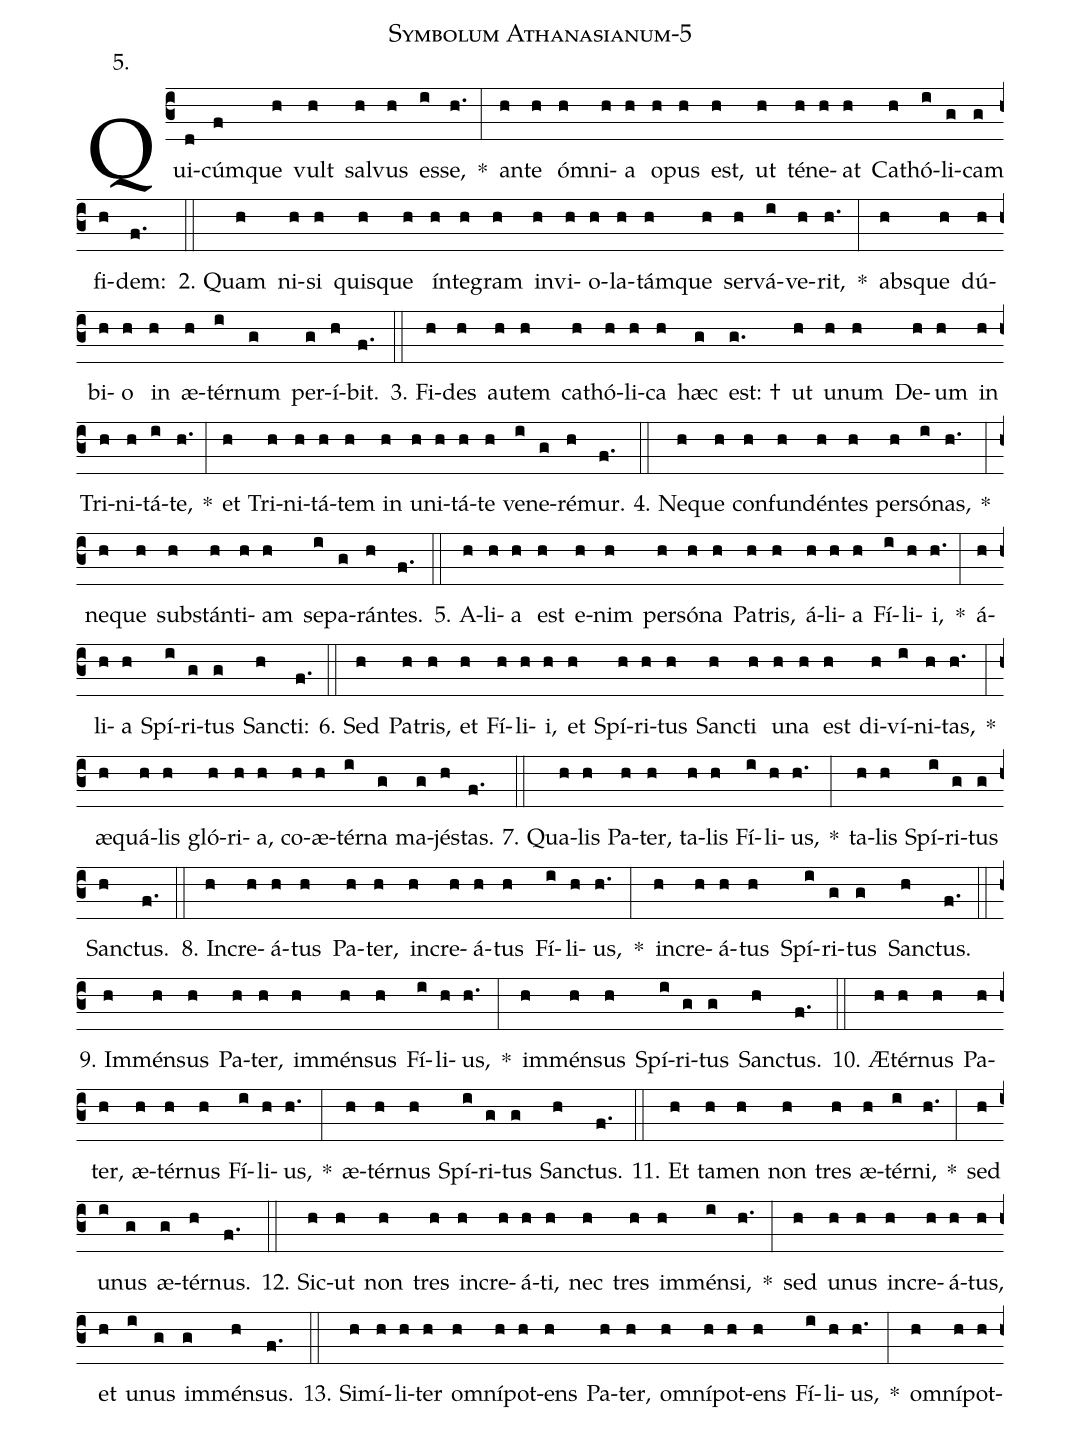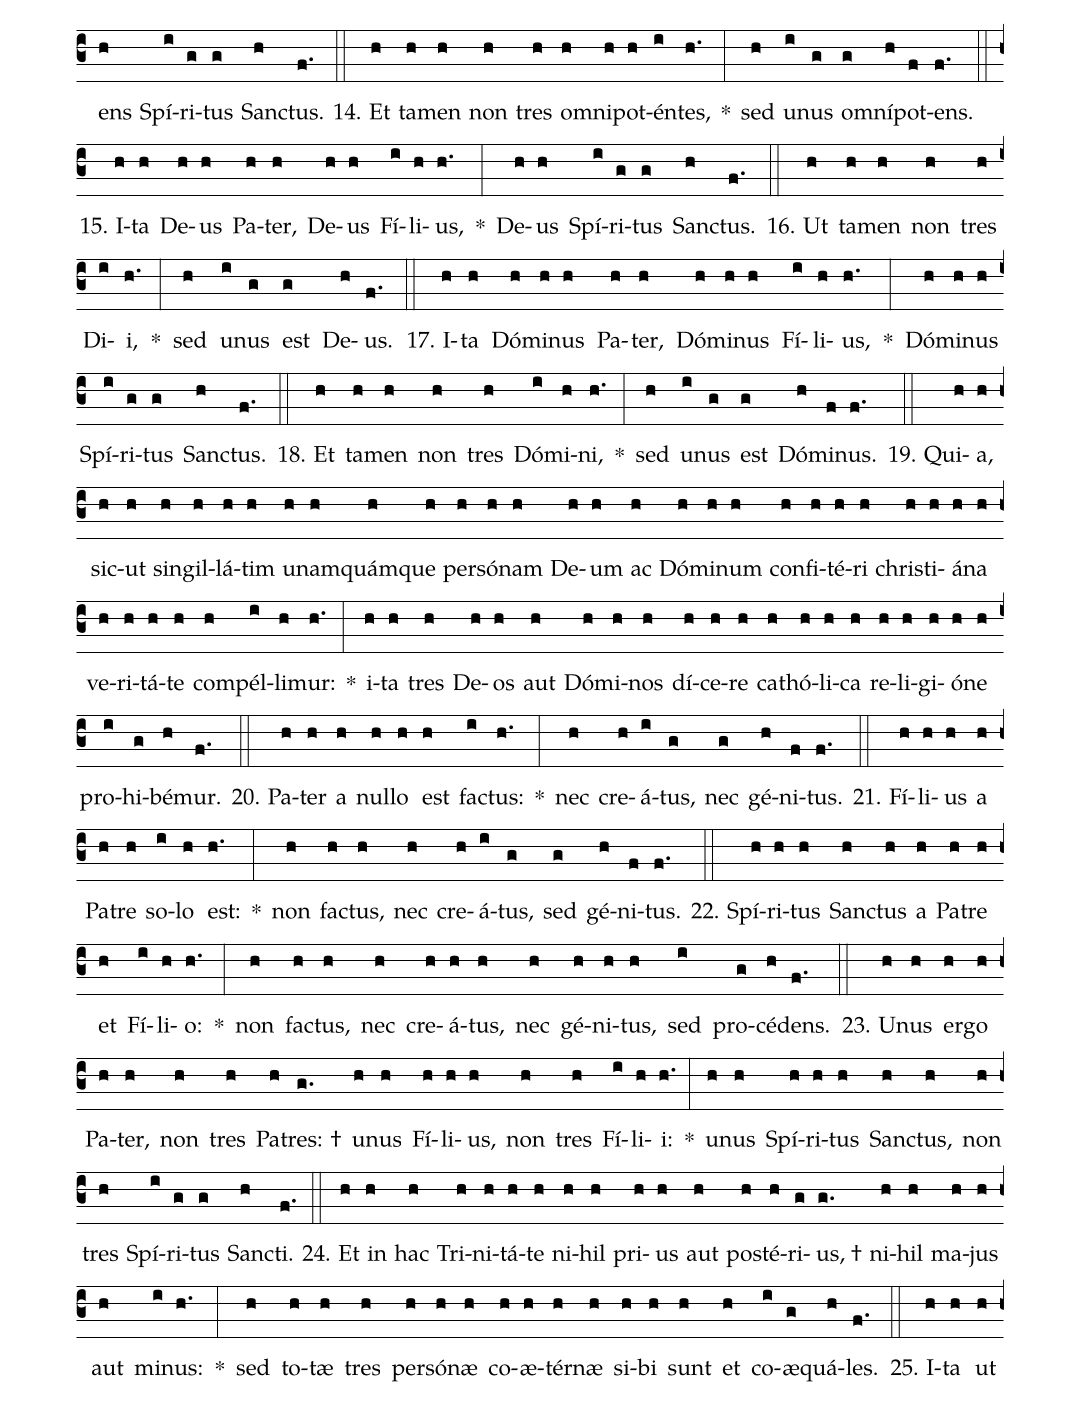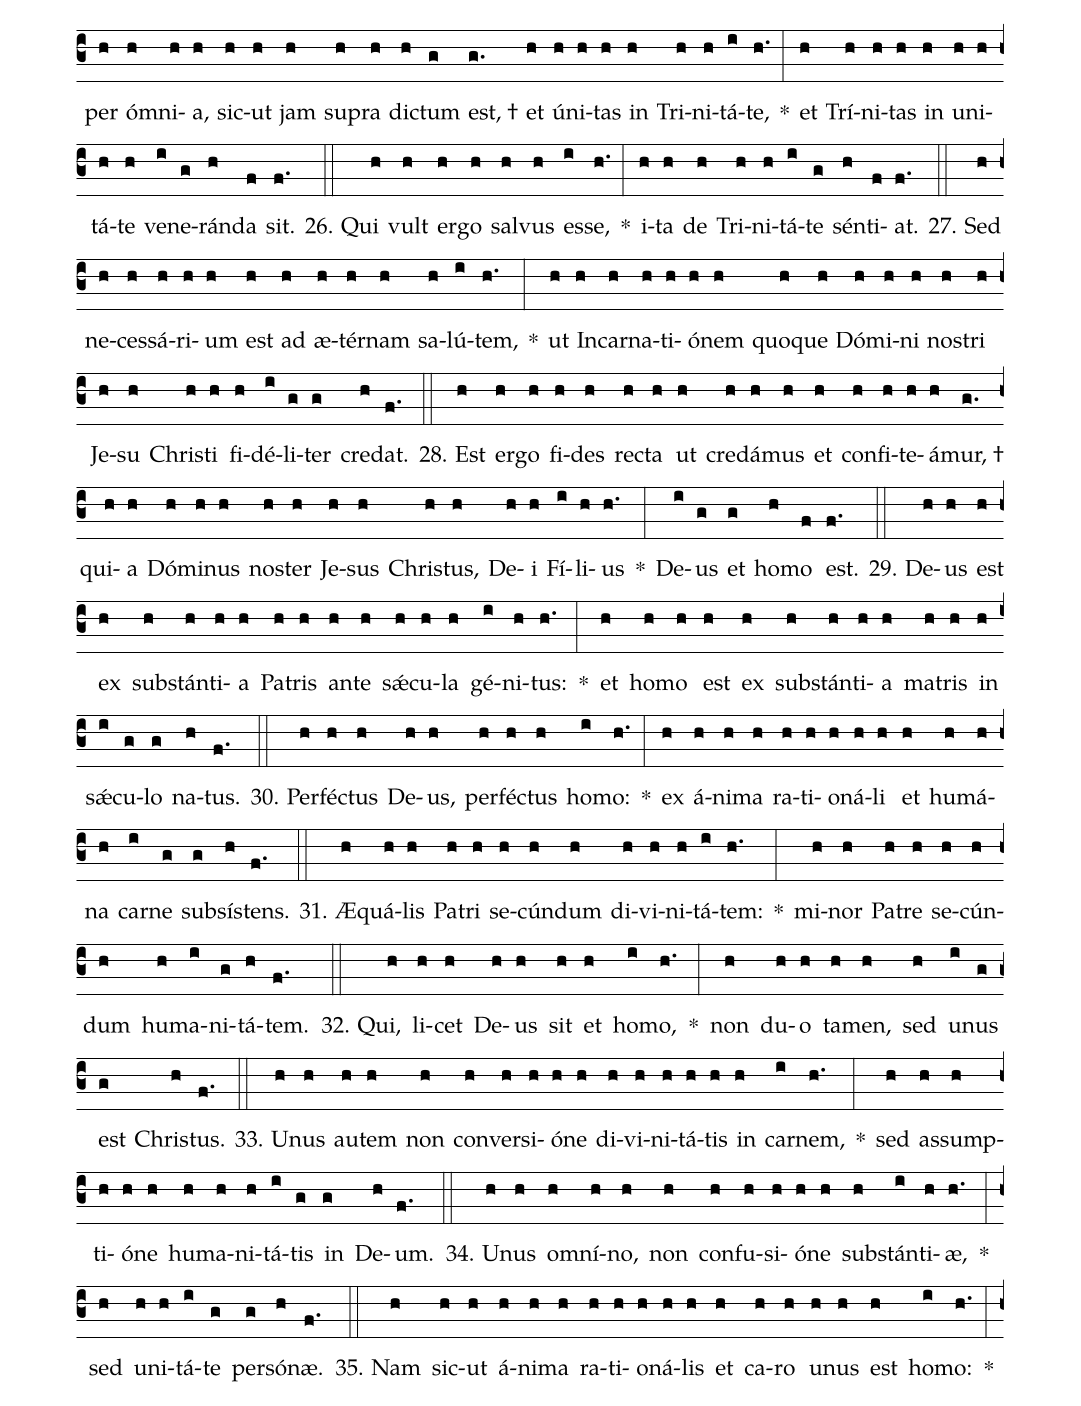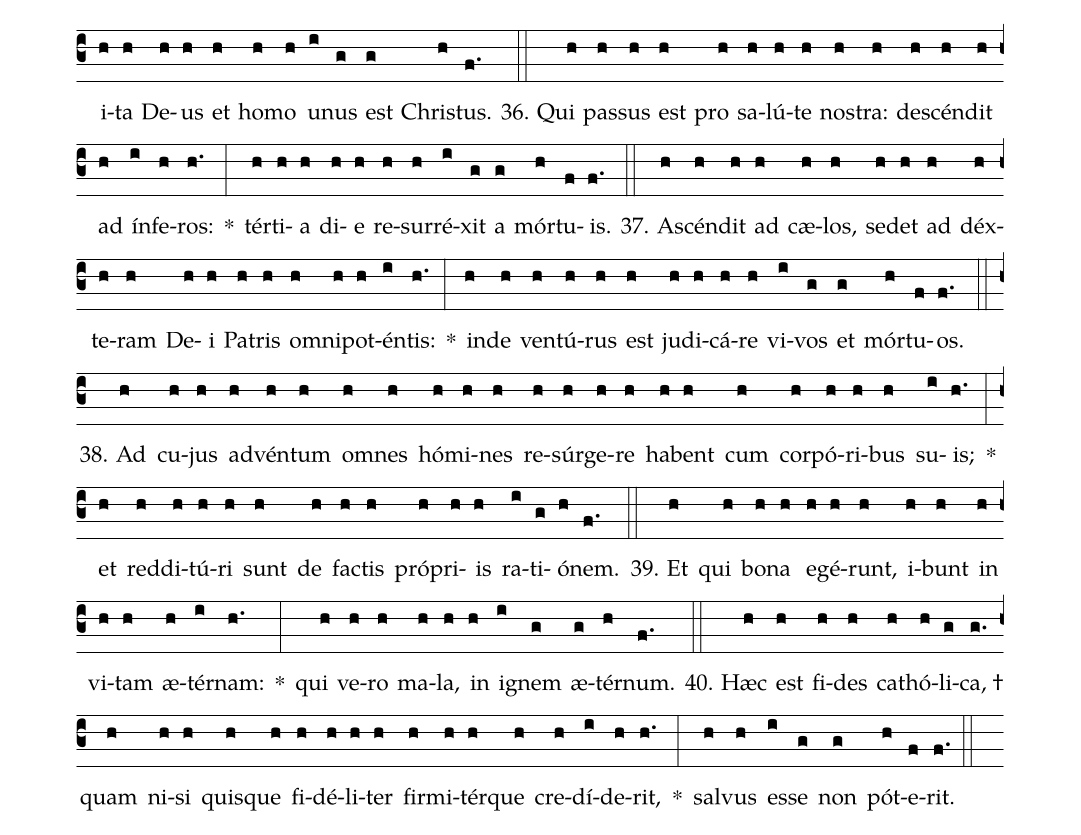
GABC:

name: Symbolum Athanasianum-5;
annotation: 5.;
%%
(c3)Qui(d)cúm(f)que(h) vult(h) sal(h)vus(h) es(i)se,(h.) *(:) an(h)te(h) óm(h)ni(h)a(h) o(h)pus(h) est,(h) ut(h) té(h)ne(h)at(h) Ca(h)thó(i)li(g)cam(g) fi(h)dem:(f.) (::)
2. Quam(h) ni(h)si(h) quis(h)que(h) ín(h)te(h)gram(h) in(h)vi(h)o(h)la(h)tám(h)que(h) ser(h)vá(i)ve(h)rit,(h.) *(:) abs(h)que(h) dú(h)bi(h)o(h) in(h) æ(h)tér(i)num(g) per(g)í(h)bit.(f.) (::)
3. Fi(h)des(h) au(h)tem(h) ca(h)thó(h)li(h)ca(h) hæc(g) est: †(g.) ut(h) u(h)num(h) De(h)um(h) in(h) Tri(h)ni(h)tá(i)te,(h.) *(:) et(h) Tri(h)ni(h)tá(h)tem(h) in(h) u(h)ni(h)tá(h)te(h) ve(i)ne(g)ré(h)mur.(f.) (::)
4. Ne(h)que(h) con(h)fun(h)dén(h)tes(h) per(h)só(i)nas,(h.) *(:) ne(h)que(h) sub(h)stán(h)ti(h)am(h) se(i)pa(g)rán(h)tes.(f.) (::)
5. A(h)li(h)a(h) est(h) e(h)nim(h) per(h)só(h)na(h) Pa(h)tris,(h) á(h)li(h)a(h) Fí(i)li(h)i,(h.) *(:) á(h)li(h)a(h) Spí(i)ri(g)tus(g) Sanc(h)ti:(f.) (::)
6. Sed(h) Pa(h)tris,(h) et(h) Fí(h)li(h)i,(h) et(h) Spí(h)ri(h)tus(h) Sanc(h)ti(h) u(h)na(h) est(h) di(h)ví(i)ni(h)tas,(h.) *(:) æ(h)quá(h)lis(h) gló(h)ri(h)a,(h) co(h)æ(h)tér(i)na(g) ma(g)jés(h)tas.(f.) (::)
7. Qua(h)lis(h) Pa(h)ter,(h) ta(h)lis(h) Fí(i)li(h)us,(h.) *(:) ta(h)lis(h) Spí(i)ri(g)tus(g) Sanc(h)tus.(f.) (::)
8. In(h)cre(h)á(h)tus(h) Pa(h)ter,(h) in(h)cre(h)á(h)tus(h) Fí(i)li(h)us,(h.) *(:) in(h)cre(h)á(h)tus(h) Spí(i)ri(g)tus(g) Sanc(h)tus.(f.) (::)
9. Im(h)mén(h)sus(h) Pa(h)ter,(h) im(h)mén(h)sus(h) Fí(i)li(h)us,(h.) *(:) im(h)mén(h)sus(h) Spí(i)ri(g)tus(g) Sanc(h)tus.(f.) (::)
10. Æ(h)tér(h)nus(h) Pa(h)ter,(h) æ(h)tér(h)nus(h) Fí(i)li(h)us,(h.) *(:) æ(h)tér(h)nus(h) Spí(i)ri(g)tus(g) Sanc(h)tus.(f.) (::)
11. Et(h) ta(h)men(h) non(h) tres(h) æ(h)tér(i)ni,(h.) *(:) sed(h) u(i)nus(g) æ(g)tér(h)nus.(f.) (::)
12. Sic(h)ut(h) non(h) tres(h) in(h)cre(h)á(h)ti,(h) nec(h) tres(h) im(h)mén(i)si,(h.) *(:) sed(h) u(h)nus(h) in(h)cre(h)á(h)tus,(h) et(h) u(i)nus(g) im(g)mén(h)sus.(f.) (::)
13. Si(h)mí(h)li(h)ter(h) om(h)ní(h)pot(h)ens(h) Pa(h)ter,(h) om(h)ní(h)pot(h)ens(h) Fí(i)li(h)us,(h.) *(:) om(h)ní(h)pot(h)ens(h) Spí(i)ri(g)tus(g) Sanc(h)tus.(f.) (::)
14. Et(h) ta(h)men(h) non(h) tres(h) om(h)ni(h)pot(h)én(i)tes,(h.) *(:) sed(h) u(i)nus(g) om(g)ní(h)pot(f)ens.(f.) (::)
15. I(h)ta(h) De(h)us(h) Pa(h)ter,(h) De(h)us(h) Fí(i)li(h)us,(h.) *(:) De(h)us(h) Spí(i)ri(g)tus(g) Sanc(h)tus.(f.) (::)
16. Ut(h) ta(h)men(h) non(h) tres(h) Di(i)i,(h.) *(:) sed(h) u(i)nus(g) est(g) De(h)us.(f.) (::)
17. I(h)ta(h) Dó(h)mi(h)nus(h) Pa(h)ter,(h) Dó(h)mi(h)nus(h) Fí(i)li(h)us,(h.) *(:) Dó(h)mi(h)nus(h) Spí(i)ri(g)tus(g) Sanc(h)tus.(f.) (::)
18. Et(h) ta(h)men(h) non(h) tres(h) Dó(i)mi(h)ni,(h.) *(:) sed(h) u(i)nus(g) est(g) Dó(h)mi(f)nus.(f.) (::)
19. Qui(h)a,(h) sic(h)ut(h) sin(h)gil(h)lá(h)tim(h) u(h)nam(h)quám(h)que(h) per(h)só(h)nam(h) De(h)um(h) ac(h) Dó(h)mi(h)num(h) con(h)fi(h)té(h)ri(h) chris(h)ti(h)á(h)na(h) ve(h)ri(h)tá(h)te(h) com(h)pél(i)li(h)mur:(h.) *(:) i(h)ta(h) tres(h) De(h)os(h) aut(h) Dó(h)mi(h)nos(h) dí(h)ce(h)re(h) ca(h)thó(h)li(h)ca(h) re(h)li(h)gi(h)ó(h)ne(h) pro(i)hi(g)bé(h)mur.(f.) (::)
20. Pa(h)ter(h) a(h) nul(h)lo(h) est(h) fac(i)tus:(h.) *(:) nec(h) cre(h)á(i)tus,(g) nec(g) gé(h)ni(f)tus.(f.) (::)
21. Fí(h)li(h)us(h) a(h) Pa(h)tre(h) so(i)lo(h) est:(h.) *(:) non(h) fac(h)tus,(h) nec(h) cre(h)á(i)tus,(g) sed(g) gé(h)ni(f)tus.(f.) (::)
22. Spí(h)ri(h)tus(h) Sanc(h)tus(h) a(h) Pa(h)tre(h) et(h) Fí(i)li(h)o:(h.) *(:) non(h) fac(h)tus,(h) nec(h) cre(h)á(h)tus,(h) nec(h) gé(h)ni(h)tus,(h) sed(i) pro(g)cé(h)dens.(f.) (::)
23. U(h)nus(h) er(h)go(h) Pa(h)ter,(h) non(h) tres(h) Pa(h)tres: †(g.) u(h)nus(h) Fí(h)li(h)us,(h) non(h) tres(h) Fí(i)li(h)i:(h.) *(:) u(h)nus(h) Spí(h)ri(h)tus(h) Sanc(h)tus,(h) non(h) tres(h) Spí(i)ri(g)tus(g) Sanc(h)ti.(f.) (::)
24. Et(h) in(h) hac(h) Tri(h)ni(h)tá(h)te(h) ni(h)hil(h) pri(h)us(h) aut(h) post(h)é(h)ri(g)us, †(g.) ni(h)hil(h) ma(h)jus(h) aut(h) mi(i)nus:(h.) *(:) sed(h) to(h)tæ(h) tres(h) per(h)só(h)næ(h) co(h)æ(h)tér(h)næ(h) si(h)bi(h) sunt(h) et(h) co(i)æ(g)quá(h)les.(f.) (::)
25. I(h)ta(h) ut(h) per(h) óm(h)ni(h)a,(h) sic(h)ut(h) jam(h) su(h)pra(h) dic(h)tum(g) est, †(g.) et(h) ú(h)ni(h)tas(h) in(h) Tri(h)ni(h)tá(i)te,(h.) *(:) et(h) Trí(h)ni(h)tas(h) in(h) u(h)ni(h)tá(h)te(h) ve(i)ne(g)rán(h)da(f) sit.(f.) (::)
26. Qui(h) vult(h) er(h)go(h) sal(h)vus(h) es(i)se,(h.) *(:) i(h)ta(h) de(h) Tri(h)ni(h)tá(i)te(g) sén(h)ti(f)at.(f.) (::)
27. Sed(h) ne(h)ces(h)sá(h)ri(h)um(h) est(h) ad(h) æ(h)tér(h)nam(h) sa(h)lú(i)tem,(h.) *(:) ut(h) In(h)car(h)na(h)ti(h)ó(h)nem(h) quo(h)que(h) Dó(h)mi(h)ni(h) nos(h)tri(h) Je(h)su(h) Chris(h)ti(h) fi(h)dé(i)li(g)ter(g) cre(h)dat.(f.) (::)
28. Est(h) er(h)go(h) fi(h)des(h) rec(h)ta(h) ut(h) cre(h)dá(h)mus(h) et(h) con(h)fi(h)te(h)á(h)mur, †(g.) qui(h)a(h) Dó(h)mi(h)nus(h) nos(h)ter(h) Je(h)sus(h) Chris(h)tus,(h) De(h)i(h) Fí(i)li(h)us(h.) *(:) De(i)us(g) et(g) ho(h)mo(f) est.(f.) (::)
29. De(h)us(h) est(h) ex(h) sub(h)stán(h)ti(h)a(h) Pa(h)tris(h) an(h)te(h) sǽ(h)cu(h)la(h) gé(i)ni(h)tus:(h.) *(:) et(h) ho(h)mo(h) est(h) ex(h) sub(h)stán(h)ti(h)a(h) ma(h)tris(h) in(h) sǽ(i)cu(g)lo(g) na(h)tus.(f.) (::)
30. Per(h)féc(h)tus(h) De(h)us,(h) per(h)féc(h)tus(h) ho(i)mo:(h.) *(:) ex(h) á(h)ni(h)ma(h) ra(h)ti(h)o(h)ná(h)li(h) et(h) hu(h)má(h)na(h) car(i)ne(g) sub(g)sís(h)tens.(f.) (::)
31. Æ(h)quá(h)lis(h) Pa(h)tri(h) se(h)cún(h)dum(h) di(h)vi(h)ni(h)tá(i)tem:(h.) *(:) mi(h)nor(h) Pa(h)tre(h) se(h)cún(h)dum(h) hu(h)ma(i)ni(g)tá(h)tem.(f.) (::)
32. Qui,(h) li(h)cet(h) De(h)us(h) sit(h) et(h) ho(i)mo,(h.) *(:) non(h) du(h)o(h) ta(h)men,(h) sed(h) u(i)nus(g) est(g) Chris(h)tus.(f.) (::)
33. U(h)nus(h) au(h)tem(h) non(h) con(h)ver(h)si(h)ó(h)ne(h) di(h)vi(h)ni(h)tá(h)tis(h) in(h) car(i)nem,(h.) *(:) sed(h) as(h)sump(h)ti(h)ó(h)ne(h) hu(h)ma(h)ni(h)tá(i)tis(g) in(g) De(h)um.(f.) (::)
34. U(h)nus(h) om(h)ní(h)no,(h) non(h) con(h)fu(h)si(h)ó(h)ne(h) sub(h)stán(i)ti(h)æ,(h.) *(:) sed(h) u(h)ni(h)tá(i)te(g) per(g)só(h)næ.(f.) (::)
35. Nam(h) sic(h)ut(h) á(h)ni(h)ma(h) ra(h)ti(h)o(h)ná(h)lis(h) et(h) ca(h)ro(h) u(h)nus(h) est(h) ho(i)mo:(h.) *(:) i(h)ta(h) De(h)us(h) et(h) ho(h)mo(h) u(i)nus(g) est(g) Chris(h)tus.(f.) (::)
36. Qui(h) pas(h)sus(h) est(h) pro(h) sa(h)lú(h)te(h) nos(h)tra:(h) de(h)scén(h)dit(h) ad(h) ín(i)fe(h)ros:(h.) *(:) tér(h)ti(h)a(h) di(h)e(h) re(h)sur(h)ré(i)xit(g) a(g) mór(h)tu(f)is.(f.) (::)
37. A(h)scén(h)dit(h) ad(h) cæ(h)los,(h) se(h)det(h) ad(h) déx(h)te(h)ram(h) De(h)i(h) Pa(h)tris(h) om(h)ni(h)pot(h)én(i)tis:(h.) *(:) in(h)de(h) ven(h)tú(h)rus(h) est(h) ju(h)di(h)cá(h)re(h) vi(i)vos(g) et(g) mór(h)tu(f)os.(f.) (::)
38. Ad(h) cu(h)jus(h) ad(h)vén(h)tum(h) om(h)nes(h) hó(h)mi(h)nes(h) re(h)súr(h)ge(h)re(h) ha(h)bent(h) cum(h) cor(h)pó(h)ri(h)bus(h) su(i)is;(h.) *(:) et(h) red(h)di(h)tú(h)ri(h) sunt(h) de(h) fac(h)tis(h) pró(h)pri(h)is(h) ra(i)ti(g)ó(h)nem.(f.) (::)
39. Et(h) qui(h) bo(h)na(h) e(h)gé(h)runt,(h) i(h)bunt(h) in(h) vi(h)tam(h) æ(h)tér(i)nam:(h.) *(:) qui(h) ve(h)ro(h) ma(h)la,(h) in(h) i(i)gnem(g) æ(g)tér(h)num.(f.) (::)
40. Hæc(h) est(h) fi(h)des(h) ca(h)thó(h)li(g)ca, †(g.) quam(h) ni(h)si(h) quis(h)que(h) fi(h)dé(h)li(h)ter(h) fir(h)mi(h)tér(h)que(h) cre(h)dí(i)de(h)rit,(h.) *(:) sal(h)vus(h) es(i)se(g) non(g) pót(h)e(f)rit.(f.) (::)
